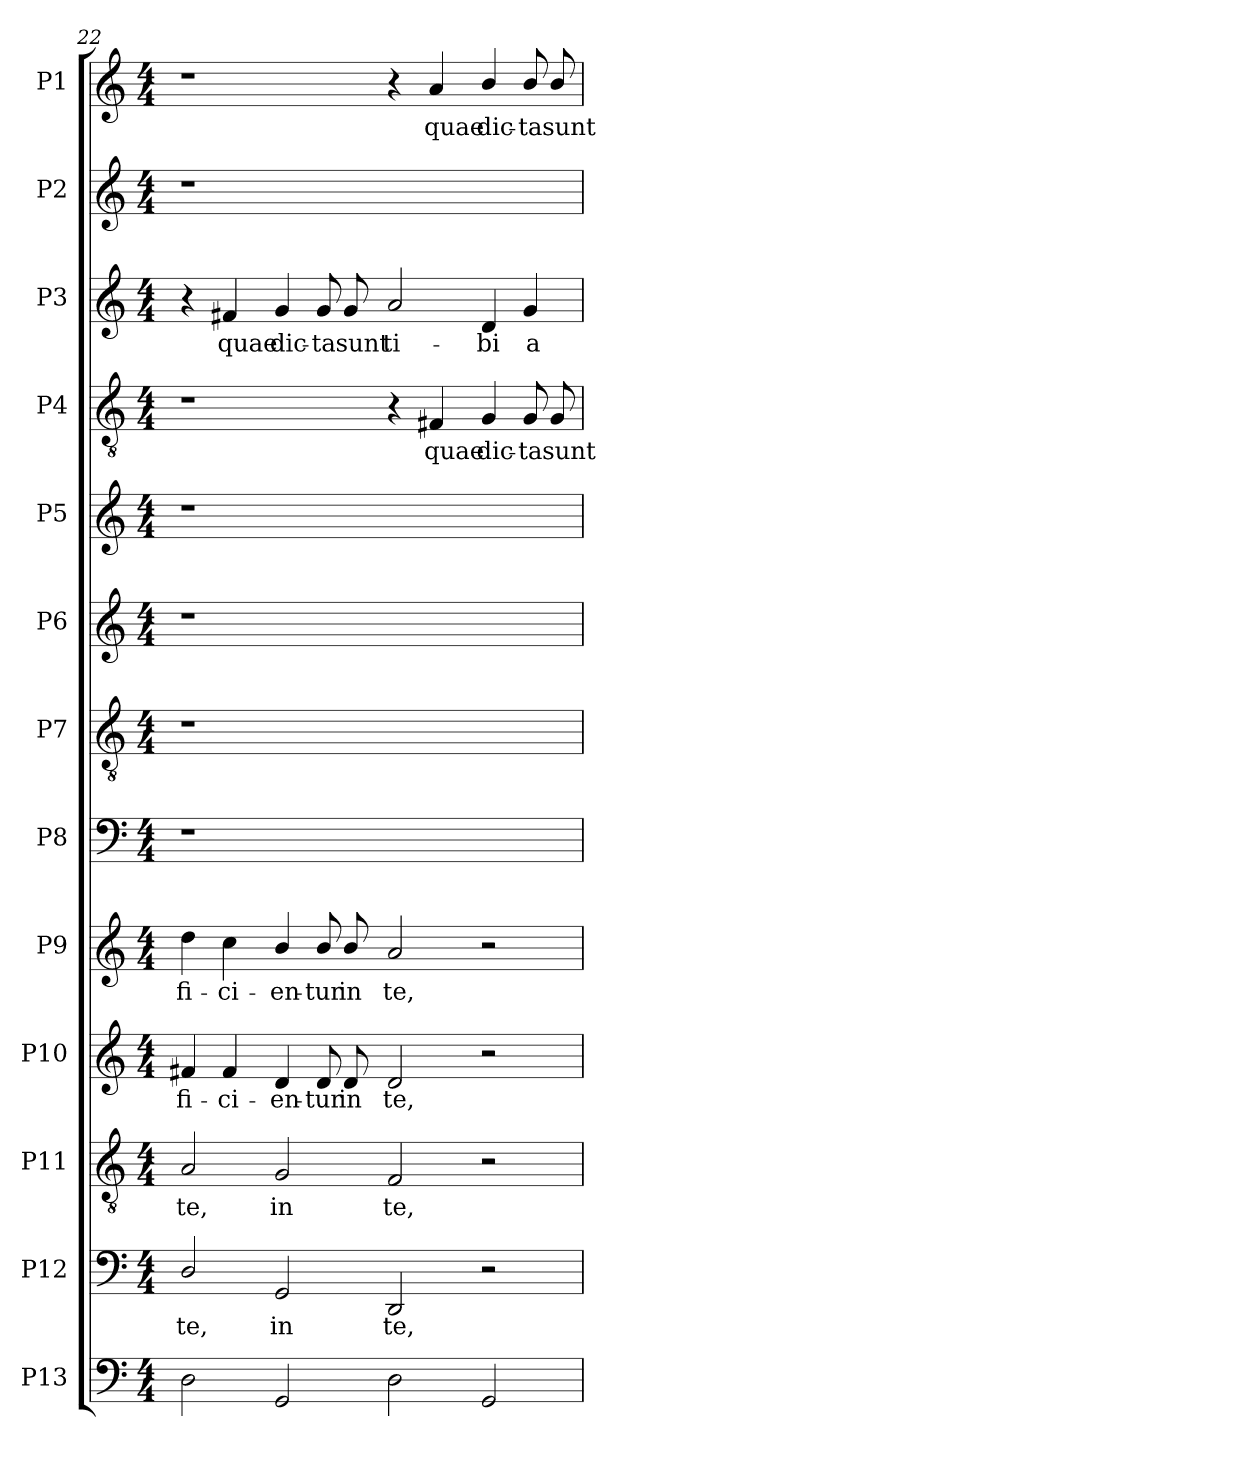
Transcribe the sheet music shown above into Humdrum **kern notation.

**kern	**kern	**text	**kern	**text	**kern	**text	**kern	**text	**kern	**kern	**kern	**kern	**kern	**text	**kern	**text	**kern	**kern	**text
*part13	*part12	*part12	*part11	*part11	*part10	*part10	*part9	*part9	*part8	*part7	*part6	*part5	*part4	*part4	*part3	*part3	*part2	*part1	*part1
*staff13	*staff12	*staff12	*staff11	*staff11	*staff10	*staff10	*staff9	*staff9	*staff8	*staff7	*staff6	*staff5	*staff4	*staff4	*staff3	*staff3	*staff2	*staff1	*staff1
*I"P13	*I"P12	*	*I"P11	*	*I"P10	*	*I"P9	*	*I"P8	*I"P7	*I"P6	*I"P5	*I"P4	*	*I"P3	*	*I"P2	*I"P1	*
*clefF4	*clefF4	*	*clefGv2	*	*clefG2	*	*clefG2	*	*clefF4	*clefGv2	*clefG2	*clefG2	*clefGv2	*	*clefG2	*	*clefG2	*clefG2	*
*	*	*	*ITrd7c12	*	*	*	*	*	*	*ITrd7c12	*	*	*ITrd7c12	*	*	*	*	*	*
*k[]	*k[]	*	*k[]	*	*k[]	*	*k[]	*	*k[]	*k[]	*k[]	*k[]	*k[]	*	*k[]	*	*k[]	*k[]	*
*C:	*C:	*	*C:	*	*C:	*	*C:	*	*C:	*C:	*C:	*C:	*C:	*	*C:	*	*C:	*C:	*
*M4/4	*M4/4	*	*M4/4	*	*M4/4	*	*M4/4	*	*M4/4	*M4/4	*M4/4	*M4/4	*M4/4	*	*M4/4	*	*M4/4	*M4/4	*
=22	=22	=22	=22	=22	=22	=22	=22	=22	=22	=22	=22	=22	=22	=22	=22	=22	=22	=22	=22
!	!	!LO:LY:b:color=#000000	!	!	!	!	!	!	!	!	!	!	!	!	!	!	!	!	!
!	!	!	!	!LO:LY:b:color=#000000	!	!	!	!	!	!	!	!	!	!	!	!	!	!	!
!	!	!	!	!	!	!LO:LY:b:color=#000000	!	!	!	!	!	!	!	!	!	!	!	!	!
!	!	!	!	!	!	!	!	!LO:LY:b:color=#000000	!LO:N:vis=1	!LO:N:vis=1	!LO:N:vis=1	!LO:N:vis=1	!	!	!	!	!LO:N:vis=1	!	!
2Di\	2Di/	te,	2AAi/	te,	4f#Xi/	-fi-	4ddi\	-fi-	1r	1r	1r	1r	1r	.	4r	.	1r	1r	.
!	!	!	!	!	!	!LO:LY:b:color=#000000	!	!	!	!	!	!	!	!	!	!	!	!	!
!	!	!	!	!	!	!	!	!LO:LY:b:color=#000000	!	!	!	!	!	!	!	!	!	!	!
!	!	!	!	!	!	!	!	!	!	!	!	!	!	!	!	!LO:LY:b:color=#000000	!	!	!
.	.	.	.	.	4f#i/	-ci-	4cci\	-ci-	.	.	.	.	.	.	4f#Xi/	quae	.	.	.
!	!	!LO:LY:b:color=#000000	!	!	!	!	!	!	!	!	!	!	!	!	!	!	!	!	!
!	!	!	!	!LO:LY:b:color=#000000	!	!	!	!	!	!	!	!	!	!	!	!	!	!	!
!	!	!	!	!	!	!LO:LY:b:color=#000000	!	!	!	!	!	!	!	!	!	!	!	!	!
!	!	!	!	!	!	!	!	!LO:LY:b:color=#000000	!	!	!	!	!	!	!	!	!	!	!
!	!	!	!	!	!	!	!	!	!	!	!	!	!	!	!	!LO:LY:b:color=#000000	!	!	!
2GGi/	2GGi/	in	2GGi/	in	4di/	-en-	4bi/	-en-	.	.	.	.	.	.	4gi/	dic-	.	.	.
!	!	!	!	!	!	!LO:LY:b:color=#000000	!	!	!	!	!	!	!	!	!	!	!	!	!
!	!	!	!	!	!	!	!	!LO:LY:b:color=#000000	!	!	!	!	!	!	!	!	!	!	!
!	!	!	!	!	!	!	!	!	!	!	!	!	!	!	!	!LO:LY:b:color=#000000	!	!	!
.	.	.	.	.	8di/	-tur	8bi/	-tur	.	.	.	.	.	.	8gi/	-ta	.	.	.
!	!	!	!	!	!	!LO:LY:b:color=#000000	!	!	!	!	!	!	!	!	!	!	!	!	!
!	!	!	!	!	!	!	!	!LO:LY:b:color=#000000	!	!	!	!	!	!	!	!	!	!	!
!	!	!	!	!	!	!	!	!	!	!	!	!	!	!	!	!LO:LY:b:color=#000000	!	!	!
.	.	.	.	.	8di/	in	8bi/	in	.	.	.	.	.	.	8gi/	sunt	.	.	.
!	!	!LO:LY:b:color=#000000	!	!	!	!	!	!	!	!	!	!	!	!	!	!	!	!	!
!	!	!	!	!LO:LY:b:color=#000000	!	!	!	!	!	!	!	!	!	!	!	!	!	!	!
!	!	!	!	!	!	!LO:LY:b:color=#000000	!	!	!	!	!	!	!	!	!	!	!	!	!
!	!	!	!	!	!	!	!	!LO:LY:b:color=#000000	!	!	!	!	!	!	!	!	!	!	!
!	!	!	!	!	!	!	!	!	!	!	!	!	!	!	!	!LO:LY:b:color=#000000	!	!	!
2Di\	2DDi/	te,	2FFi/	te,	2di/	te,	2ai/	te,	1ryy	1ryy	1ryy	1ryy	4r	.	2ai/	ti-	1ryy	4r	.
!	!	!	!	!	!	!	!	!	!	!	!	!	!	!LO:LY:b:color=#000000	!	!	!	!	!
!	!	!	!	!	!	!	!	!	!	!	!	!	!	!	!	!	!	!	!LO:LY:b:color=#000000
.	.	.	.	.	.	.	.	.	.	.	.	.	4FF#Xi/	quae	.	.	.	4ai/	quae
!	!	!	!	!	!	!	!	!	!	!	!	!	!	!LO:LY:b:color=#000000	!	!	!	!	!
!	!	!	!	!	!	!	!	!	!	!	!	!	!	!	!	!LO:LY:b:color=#000000	!	!	!
!	!	!	!	!	!	!	!	!	!	!	!	!	!	!	!	!	!	!	!LO:LY:b:color=#000000
2GGi/	2r	.	2r	.	2r	.	2r	.	.	.	.	.	4GGi/	dic-	4di/	-bi	.	4bi/	dic-
!	!	!	!	!	!	!	!	!	!	!	!	!	!	!LO:LY:b:color=#000000	!	!	!	!	!
!	!	!	!	!	!	!	!	!	!	!	!	!	!	!	!	!LO:LY:b:color=#000000	!	!	!
!	!	!	!	!	!	!	!	!	!	!	!	!	!	!	!	!	!	!	!LO:LY:b:color=#000000
.	.	.	.	.	.	.	.	.	.	.	.	.	8GGi/	-ta	4gi/	a	.	8bi/	-ta
!	!	!	!	!	!	!	!	!	!	!	!	!	!	!LO:LY:b:color=#000000	!	!	!	!	!
!	!	!	!	!	!	!	!	!	!	!	!	!	!	!	!	!	!	!	!LO:LY:b:color=#000000
.	.	.	.	.	.	.	.	.	.	.	.	.	8GGi/	sunt	.	.	.	8bi/	sunt
=	=	=	=	=	=	=	=	=	=	=	=	=	=	=	=	=	=	=	=
*-	*-	*-	*-	*-	*-	*-	*-	*-	*-	*-	*-	*-	*-	*-	*-	*-	*-	*-	*-
